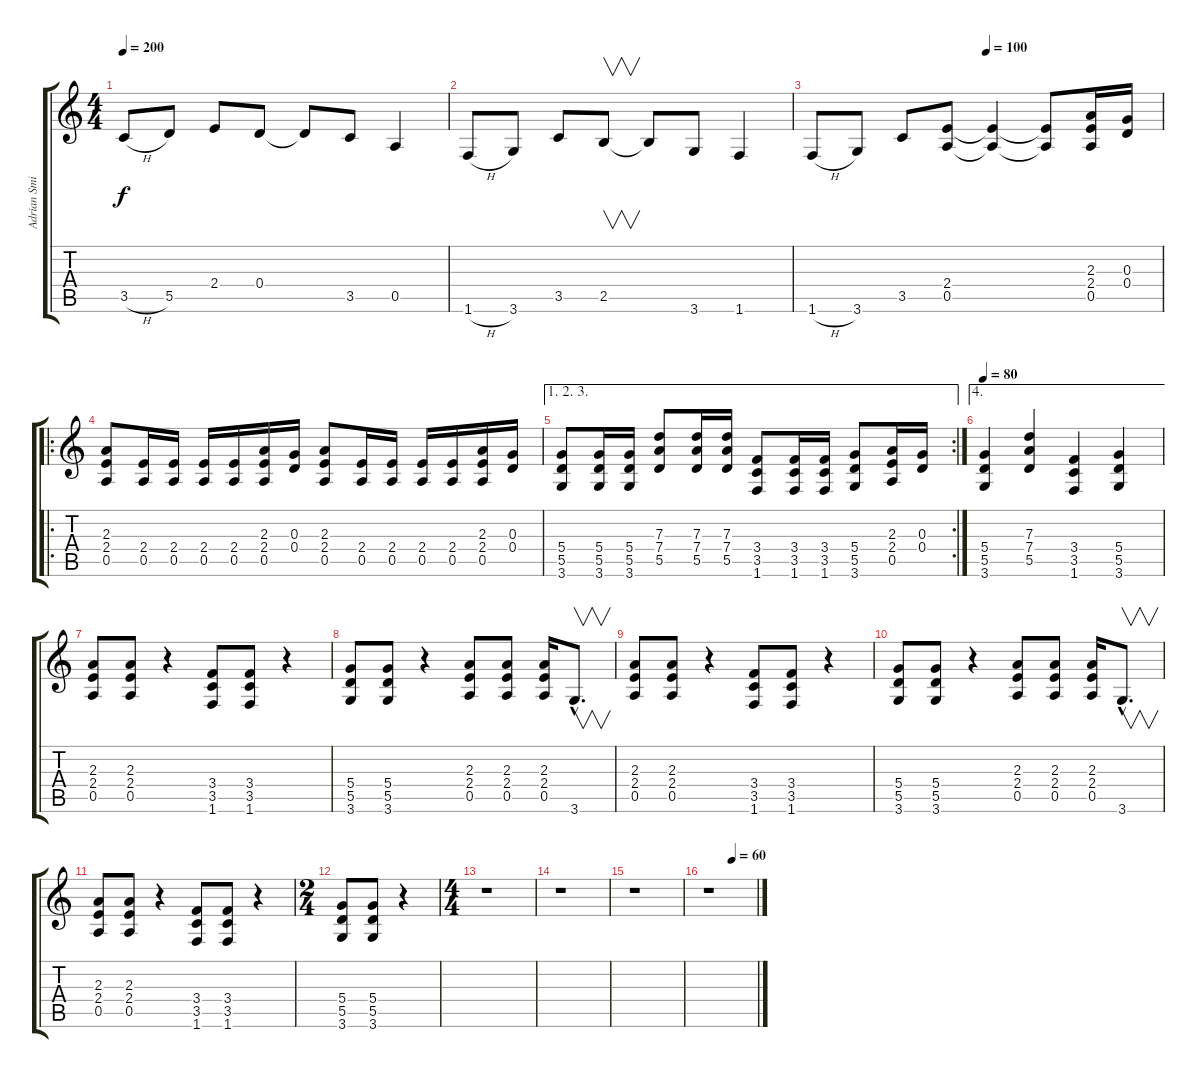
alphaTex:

\track ("Adrian Smith" "Adrian Smi") {instrument distortionguitar}
\staff {score tabs}
\tuning (E4 B3 G3 D3 A2 E2) {hide}
\ts (4 4)
\tempo 200
\clef g2
\ks c
3.5{h}.8{dy f} 5.5.8 2.4.8 0.4.8 0.4{t}.8 3.5.8 0.5.4 |
1.6{h}.8 3.6.8 3.5.8 2.5.8{v} 2.5{t}.8 3.6.8 1.6.4 |
\tempo (100 0.5)
1.6{h}.8 3.6.8 3.5.8 (2.4 0.5).8 (2.4{t} 0.5{t}).4 (2.4{t} 0.5{t}).8 (2.3 2.4 0.5).16 (0.3 0.4).16 |
\ro
(2.3 2.4 0.5).8 (2.4 0.5).16 (2.4 0.5).16 (2.4 0.5).16 (2.4 0.5).16 (2.3 2.4 0.5).16 (0.3 0.4).16 (2.3 2.4 0.5).8 (2.4 0.5).16 (2.4 0.5).16 (2.4 0.5).16 (2.4 0.5).16 (2.3 2.4 0.5).16 (0.3 0.4).16 |
\ae (1 2 3)
\rc 2
(5.4 5.5 3.6).8 (5.4 5.5 3.6).16 (5.4 5.5 3.6).16 (7.3 7.4 5.5).8 (7.3 7.4 5.5).16 (7.3 7.4 5.5).16 (3.4 3.5 1.6).8 (3.4 3.5 1.6).16 (3.4 3.5 1.6).16 (5.4 5.5 3.6).8 (2.3 2.4 0.5).16 (0.3 0.4).16 |
\ae 4
\tempo 80
(5.4 5.5 3.6).4 (7.3 7.4 5.5).4 (3.4 3.5 1.6).4 (5.4 5.5 3.6).4 |
(2.3 2.4 0.5).8 (2.3 2.4 0.5).8 r.4 (3.4 3.5 1.6).8 (3.4 3.5 1.6).8 r.4 |
(5.4 5.5 3.6).8 (5.4 5.5 3.6).8 r.4 (2.3 2.4 0.5).8 (2.3 2.4 0.5).8 (2.3 2.4 0.5).16 3.6{hac}.8{v d} |
(2.3 2.4 0.5).8 (2.3 2.4 0.5).8 r.4 (3.4 3.5 1.6).8 (3.4 3.5 1.6).8 r.4 |
(5.4 5.5 3.6).8 (5.4 5.5 3.6).8 r.4 (2.3 2.4 0.5).8 (2.3 2.4 0.5).8 (2.3 2.4 0.5).16 3.6{hac}.8{v d} |
(2.3 2.4 0.5).8 (2.3 2.4 0.5).8 r.4 (3.4 3.5 1.6).8 (3.4 3.5 1.6).8 r.4 |
\ts (2 4)
(5.4 5.5 3.6).8 (5.4 5.5 3.6).8 r.4 |
\ts (4 4)
r.1 |
r.1 |
r.1 |
\tempo (60 0.5)
r.1
